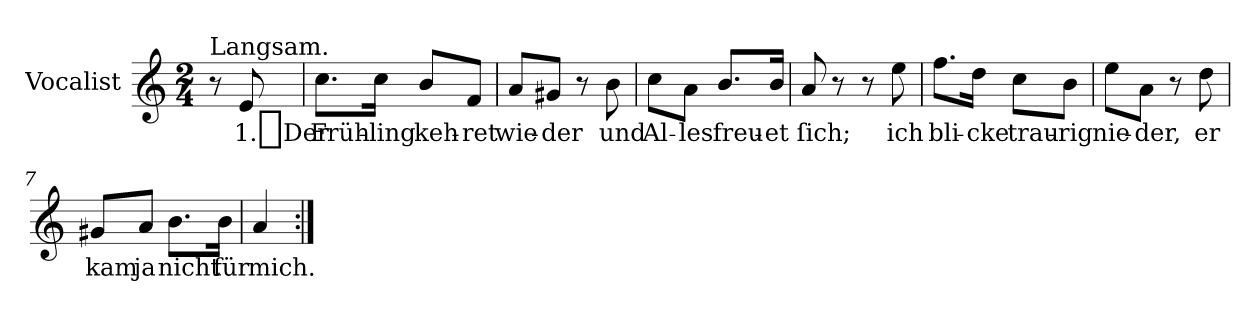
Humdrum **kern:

**kern	**text
*part1	*part1
*staff1	*staff1
*I"Vocalist	*
*k[]	*
*a:	*
*M2/4	*
=	=
!LO:TX:a:t=Langsam.	!
8r	.
8e	1._Der
=1	=1
8.ccL	Früh-
16ccJk	-ling
8bL	keh-
8fJ	-ret
=2	=2
8aL	wie-
8g#XJ	-der
8r	.
8b	und
=3	=3
8ccL	Al-
8aJ	-les
8.b/L	freu-
16b/Jk	-et
=4	=4
8a	ſich;
8r	.
8r	.
8ee	ich
=5	=5
8.ffL	bli-
16ddJk	-cke
8ccL	trau-
8bJ	-rig
=6	=6
8eeL	nie-
8aJ	-der,
8r	.
8dd	er
=7	=7
8g#XL	kam
8aJ	ja
8.bL	nicht
16bJk	für
=8	=8
4a	mich.
=:|!	=:|!
*-	*-
